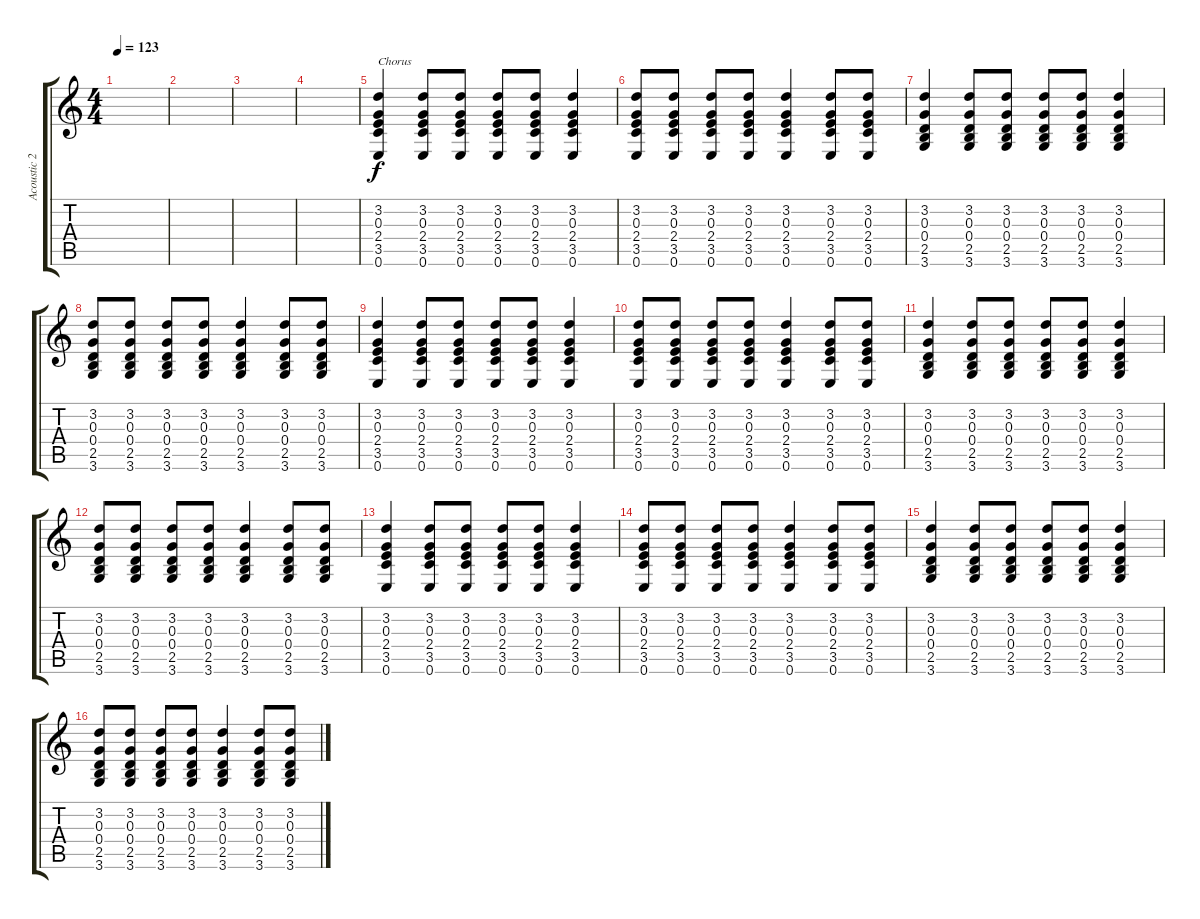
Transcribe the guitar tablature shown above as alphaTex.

\track ("Acoustic 2" "Acoustic 2") {instrument acousticguitarsteel}
\staff {score tabs}
\tuning (E4 B3 G3 D3 A2 E2) {hide}
\ts (4 4)
\tempo 123
\clef g2
\ks c
|
|
|
|
(3.2 0.3 2.4 3.5 0.6).4{txt "Chorus"} (3.2 0.3 2.4 3.5 0.6).8 (3.2 0.3 2.4 3.5 0.6).8 (3.2 0.3 2.4 3.5 0.6).8 (3.2 0.3 2.4 3.5 0.6).8 (3.2 0.3 2.4 3.5 0.6).4 |
(3.2 0.3 2.4 3.5 0.6).8 (3.2 0.3 2.4 3.5 0.6).8 (3.2 0.3 2.4 3.5 0.6).8 (3.2 0.3 2.4 3.5 0.6).8 (3.2 0.3 2.4 3.5 0.6).4 (3.2 0.3 2.4 3.5 0.6).8 (3.2 0.3 2.4 3.5 0.6).8 |
(3.2 0.3 0.4 2.5 3.6).4 (3.2 0.3 0.4 2.5 3.6).8 (3.2 0.3 0.4 2.5 3.6).8 (3.2 0.3 0.4 2.5 3.6).8 (3.2 0.3 0.4 2.5 3.6).8 (3.2 0.3 0.4 2.5 3.6).4 |
(3.2 0.3 0.4 2.5 3.6).8 (3.2 0.3 0.4 2.5 3.6).8 (3.2 0.3 0.4 2.5 3.6).8 (3.2 0.3 0.4 2.5 3.6).8 (3.2 0.3 0.4 2.5 3.6).4 (3.2 0.3 0.4 2.5 3.6).8 (3.2 0.3 0.4 2.5 3.6).8 |
(3.2 0.3 2.4 3.5 0.6).4 (3.2 0.3 2.4 3.5 0.6).8 (3.2 0.3 2.4 3.5 0.6).8 (3.2 0.3 2.4 3.5 0.6).8 (3.2 0.3 2.4 3.5 0.6).8 (3.2 0.3 2.4 3.5 0.6).4 |
(3.2 0.3 2.4 3.5 0.6).8 (3.2 0.3 2.4 3.5 0.6).8 (3.2 0.3 2.4 3.5 0.6).8 (3.2 0.3 2.4 3.5 0.6).8 (3.2 0.3 2.4 3.5 0.6).4 (3.2 0.3 2.4 3.5 0.6).8 (3.2 0.3 2.4 3.5 0.6).8 |
(3.2 0.3 0.4 2.5 3.6).4 (3.2 0.3 0.4 2.5 3.6).8 (3.2 0.3 0.4 2.5 3.6).8 (3.2 0.3 0.4 2.5 3.6).8 (3.2 0.3 0.4 2.5 3.6).8 (3.2 0.3 0.4 2.5 3.6).4 |
(3.2 0.3 0.4 2.5 3.6).8 (3.2 0.3 0.4 2.5 3.6).8 (3.2 0.3 0.4 2.5 3.6).8 (3.2 0.3 0.4 2.5 3.6).8 (3.2 0.3 0.4 2.5 3.6).4 (3.2 0.3 0.4 2.5 3.6).8 (3.2 0.3 0.4 2.5 3.6).8 |
(3.2 0.3 2.4 3.5 0.6).4 (3.2 0.3 2.4 3.5 0.6).8 (3.2 0.3 2.4 3.5 0.6).8 (3.2 0.3 2.4 3.5 0.6).8 (3.2 0.3 2.4 3.5 0.6).8 (3.2 0.3 2.4 3.5 0.6).4 |
(3.2 0.3 2.4 3.5 0.6).8 (3.2 0.3 2.4 3.5 0.6).8 (3.2 0.3 2.4 3.5 0.6).8 (3.2 0.3 2.4 3.5 0.6).8 (3.2 0.3 2.4 3.5 0.6).4 (3.2 0.3 2.4 3.5 0.6).8 (3.2 0.3 2.4 3.5 0.6).8 |
(3.2 0.3 0.4 2.5 3.6).4 (3.2 0.3 0.4 2.5 3.6).8 (3.2 0.3 0.4 2.5 3.6).8 (3.2 0.3 0.4 2.5 3.6).8 (3.2 0.3 0.4 2.5 3.6).8 (3.2 0.3 0.4 2.5 3.6).4 |
(3.2 0.3 0.4 2.5 3.6).8 (3.2 0.3 0.4 2.5 3.6).8 (3.2 0.3 0.4 2.5 3.6).8 (3.2 0.3 0.4 2.5 3.6).8 (3.2 0.3 0.4 2.5 3.6).4 (3.2 0.3 0.4 2.5 3.6).8 (3.2 0.3 0.4 2.5 3.6).8
